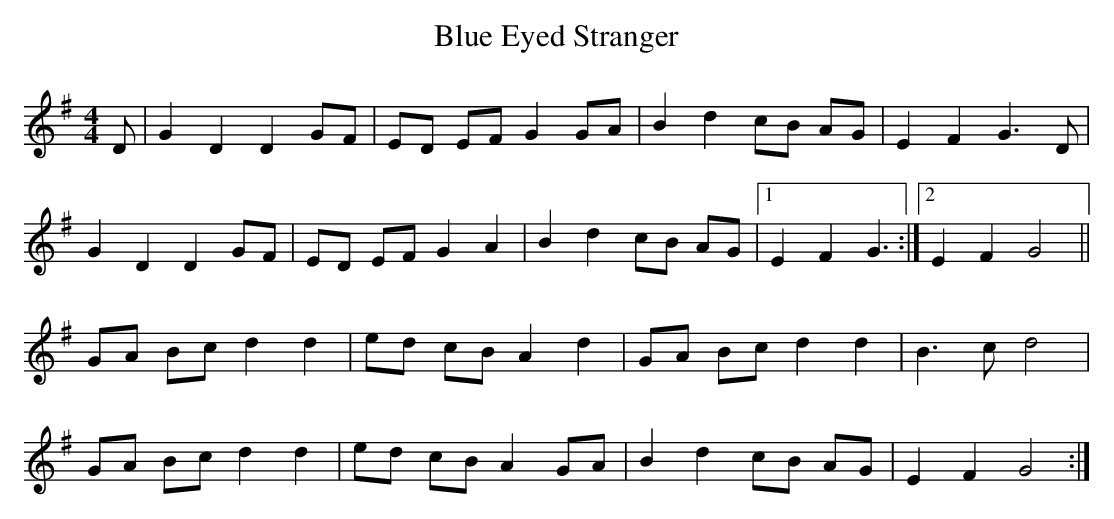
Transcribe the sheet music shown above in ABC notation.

X:1
T:Blue Eyed Stranger
M:4/4
L:1/8
K:G
D|G2D2D2GF|ED EF G2GA|B2d2cB AG|E2F2 G3D|
G2D2D2GF|ED EF G2A2|B2d2cB AG|1E2F2G3:|2 E2F2G4||
GA Bc d2d2|ed cB A2 d2|GA Bc d2d2|B3c d4|
GA Bc d2d2|ed cB A2GA|B2d2cB AG|E2F2G4:|
